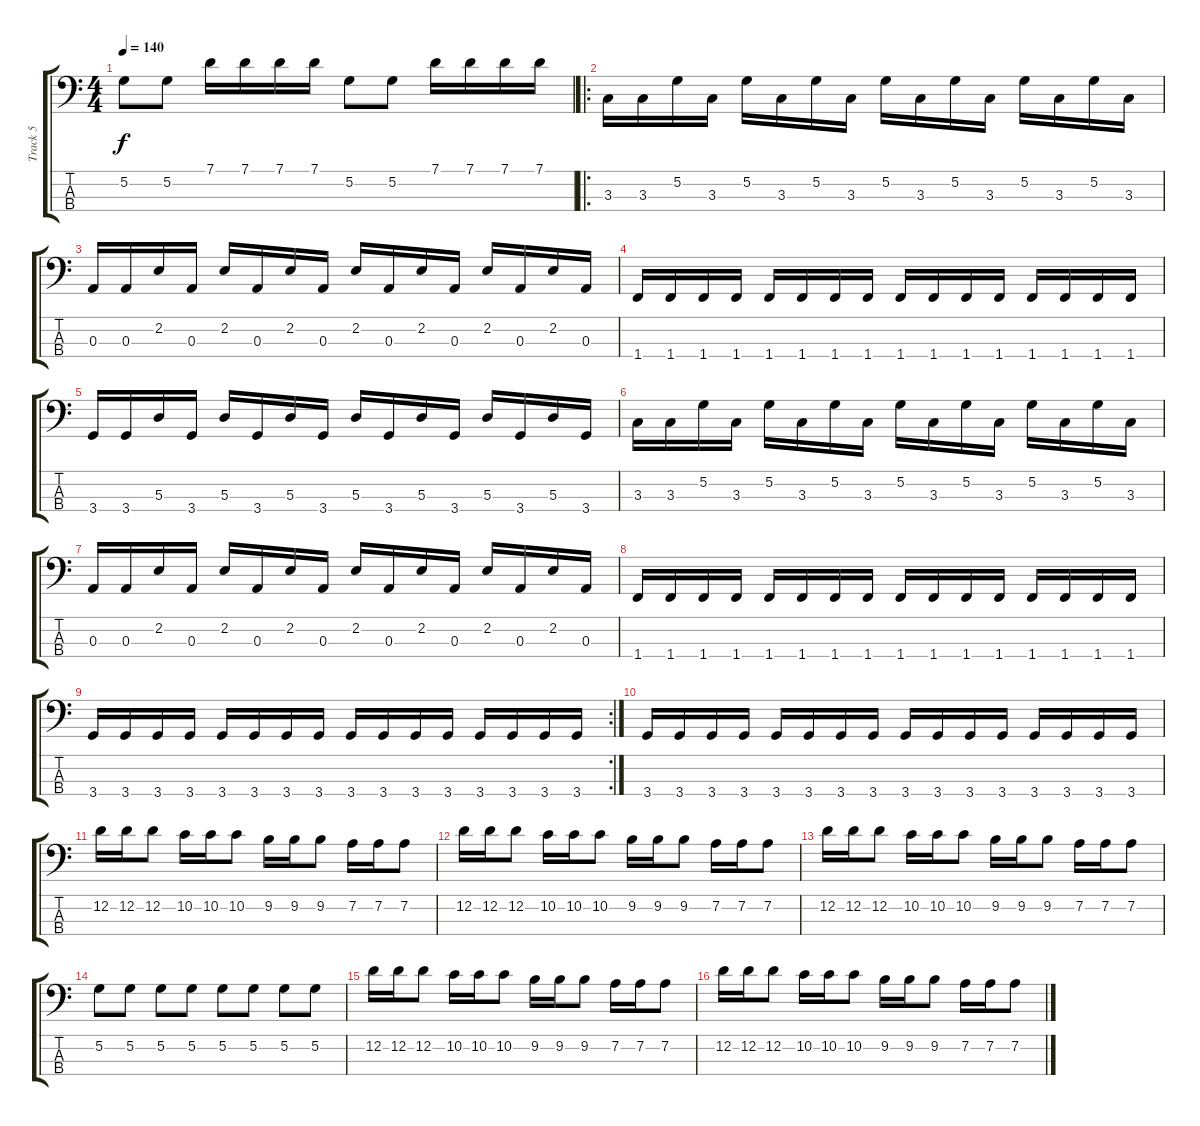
\track ("Track 5" "Track 5") {instrument electricbassfinger}
\staff {score tabs}
\tuning (G2 D2 A1 E1) {hide}
\ts (4 4)
\tempo 140
\clef f4
\ks c
5.2.8{dy f} 5.2.8 7.1.16 7.1.16 7.1.16 7.1.16 5.2.8 5.2.8 7.1.16 7.1.16 7.1.16 7.1.16 |
\ro
3.3.16 3.3.16 5.2.16 3.3.16 5.2.16 3.3.16 5.2.16 3.3.16 5.2.16 3.3.16 5.2.16 3.3.16 5.2.16 3.3.16 5.2.16 3.3.16 |
0.3.16 0.3.16 2.2.16 0.3.16 2.2.16 0.3.16 2.2.16 0.3.16 2.2.16 0.3.16 2.2.16 0.3.16 2.2.16 0.3.16 2.2.16 0.3.16 |
1.4.16 1.4.16 1.4.16 1.4.16 1.4.16 1.4.16 1.4.16 1.4.16 1.4.16 1.4.16 1.4.16 1.4.16 1.4.16 1.4.16 1.4.16 1.4.16 |
3.4.16 3.4.16 5.3.16 3.4.16 5.3.16 3.4.16 5.3.16 3.4.16 5.3.16 3.4.16 5.3.16 3.4.16 5.3.16 3.4.16 5.3.16 3.4.16 |
3.3.16 3.3.16 5.2.16 3.3.16 5.2.16 3.3.16 5.2.16 3.3.16 5.2.16 3.3.16 5.2.16 3.3.16 5.2.16 3.3.16 5.2.16 3.3.16 |
0.3.16 0.3.16 2.2.16 0.3.16 2.2.16 0.3.16 2.2.16 0.3.16 2.2.16 0.3.16 2.2.16 0.3.16 2.2.16 0.3.16 2.2.16 0.3.16 |
1.4.16 1.4.16 1.4.16 1.4.16 1.4.16 1.4.16 1.4.16 1.4.16 1.4.16 1.4.16 1.4.16 1.4.16 1.4.16 1.4.16 1.4.16 1.4.16 |
\rc 2
3.4.16 3.4.16 3.4.16 3.4.16 3.4.16 3.4.16 3.4.16 3.4.16 3.4.16 3.4.16 3.4.16 3.4.16 3.4.16 3.4.16 3.4.16 3.4.16 |
3.4.16 3.4.16 3.4.16 3.4.16 3.4.16 3.4.16 3.4.16 3.4.16 3.4.16 3.4.16 3.4.16 3.4.16 3.4.16 3.4.16 3.4.16 3.4.16 |
12.2.16 12.2.16 12.2.8 10.2.16 10.2.16 10.2.8 9.2.16 9.2.16 9.2.8 7.2.16 7.2.16 7.2.8 |
12.2.16 12.2.16 12.2.8 10.2.16 10.2.16 10.2.8 9.2.16 9.2.16 9.2.8 7.2.16 7.2.16 7.2.8 |
12.2.16 12.2.16 12.2.8 10.2.16 10.2.16 10.2.8 9.2.16 9.2.16 9.2.8 7.2.16 7.2.16 7.2.8 |
5.2.8 5.2.8 5.2.8 5.2.8 5.2.8 5.2.8 5.2.8 5.2.8 |
12.2.16 12.2.16 12.2.8 10.2.16 10.2.16 10.2.8 9.2.16 9.2.16 9.2.8 7.2.16 7.2.16 7.2.8 |
12.2.16 12.2.16 12.2.8 10.2.16 10.2.16 10.2.8 9.2.16 9.2.16 9.2.8 7.2.16 7.2.16 7.2.8
